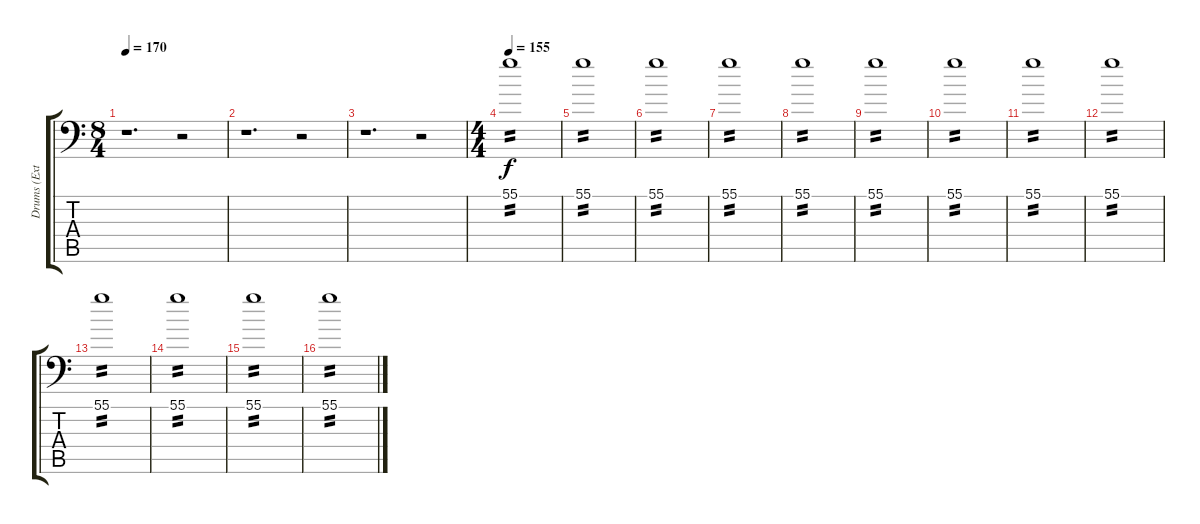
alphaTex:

\track ("Drums (Extra)" "Drums (Ext") {instrument acousticgrandpiano}
\staff {score tabs}
\tuning (C-1 C-1 C-1 C-1 C-1 C-1) {hide}
\ts (8 4)
\tempo 170
\clef f4
\ks c
r.1{d dy f} r.2 |
r.1{d} r.2 |
r.1{d} r.2 |
\ts (4 4)
\tempo 155
55.1.1{tp 2} |
55.1.1{tp 2} |
55.1.1{tp 2} |
55.1.1{tp 2} |
55.1.1{tp 2} |
55.1.1{tp 2} |
55.1.1{tp 2} |
55.1.1{tp 2} |
55.1.1{tp 2} |
55.1.1{tp 2} |
55.1.1{tp 2} |
55.1.1{tp 2} |
55.1.1{tp 2}
